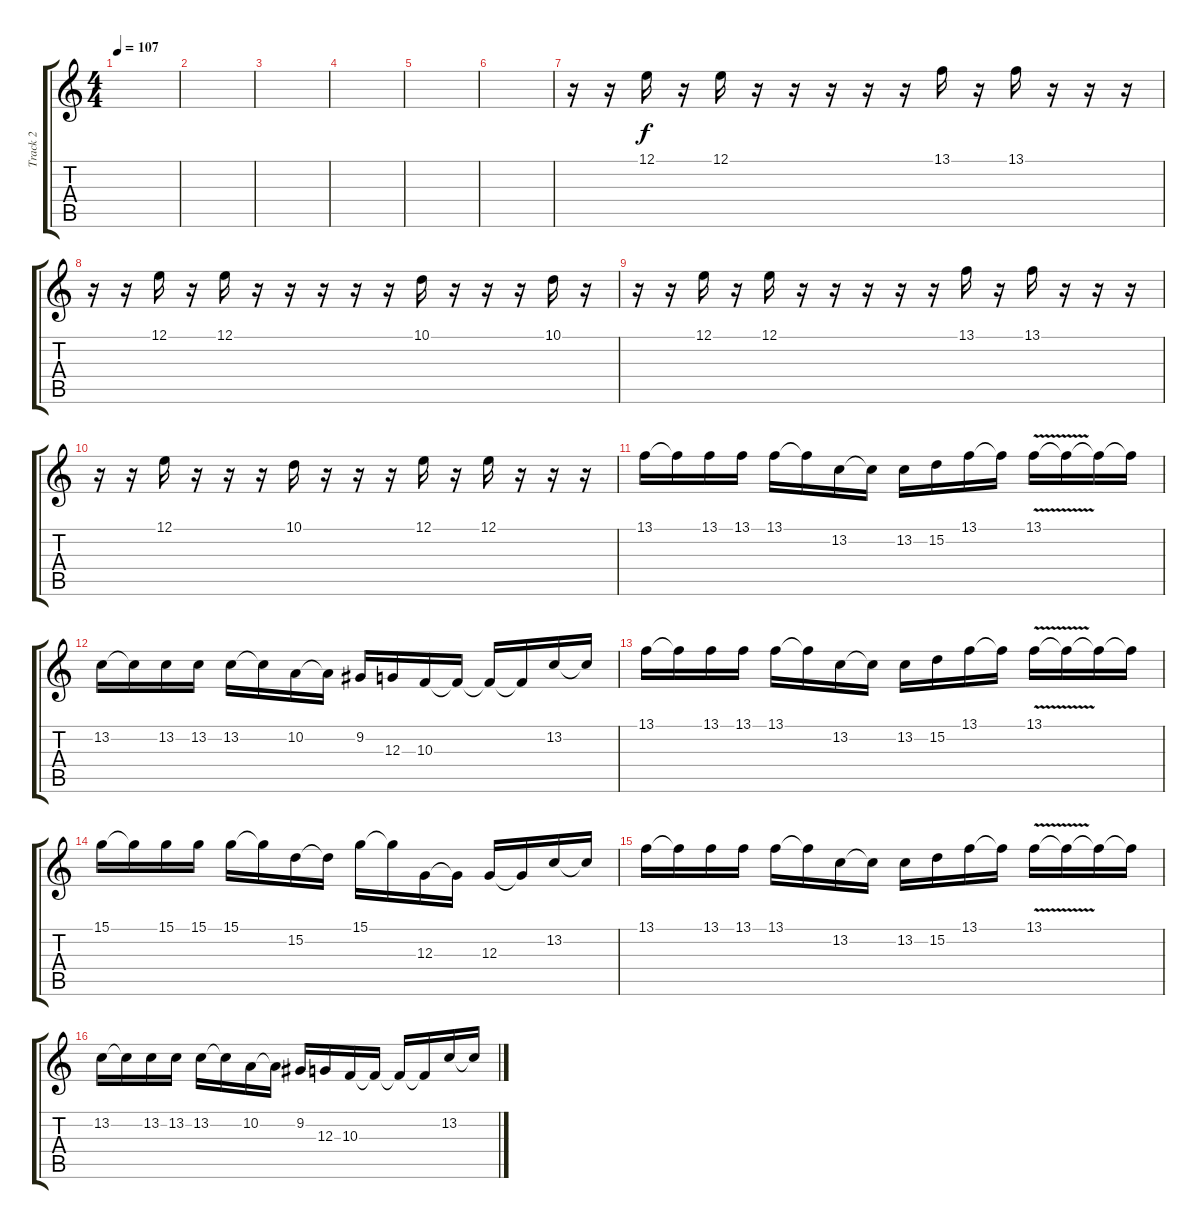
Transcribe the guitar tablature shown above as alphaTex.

\track ("Track 2" "Track 2") {instrument lead5charang}
\staff {score tabs}
\tuning (E4 B3 G3 D3 A2 E2) {hide}
\ts (4 4)
\tempo 107
\clef g2
\ks c
|
|
|
|
|
|
r.16 r.16 12.1.16 r.16 12.1.16 r.16 r.16 r.16 r.16 r.16 13.1.16 r.16 13.1.16 r.16 r.16 r.16 |
r.16 r.16 12.1.16 r.16 12.1.16 r.16 r.16 r.16 r.16 r.16 10.1.16 r.16 r.16 r.16 10.1.16 r.16 |
r.16 r.16 12.1.16 r.16 12.1.16 r.16 r.16 r.16 r.16 r.16 13.1.16 r.16 13.1.16 r.16 r.16 r.16 |
r.16 r.16 12.1.16 r.16 r.16 r.16 10.1.16 r.16 r.16 r.16 12.1.16 r.16 12.1.16 r.16 r.16 r.16 |
13.1.16 13.1{t}.16 13.1.16 13.1.16 13.1.16 13.1{t}.16 13.2.16 13.2{t}.16 13.2.16 15.2.16 13.1.16 13.1{t}.16 13.1{v}.16 13.1{t}.16 13.1{t}.16 13.1{t}.16 |
13.2.16 13.2{t}.16 13.2.16 13.2.16 13.2.16 13.2{t}.16 10.2.16 10.2{t}.16 9.2.16 12.3.16 10.3.16 10.3{t}.16 10.3{t}.16 10.3{t}.16 13.2.16 13.2{t}.16 |
13.1.16 13.1{t}.16 13.1.16 13.1.16 13.1.16 13.1{t}.16 13.2.16 13.2{t}.16 13.2.16 15.2.16 13.1.16 13.1{t}.16 13.1{v}.16 13.1{t}.16 13.1{t}.16 13.1{t}.16 |
15.1.16 15.1{t}.16 15.1.16 15.1.16 15.1.16 15.1{t}.16 15.2.16 15.2{t}.16 15.1.16 15.1{t}.16 12.3.16 12.3{t}.16 12.3.16 12.3{t}.16 13.2.16 13.2{t}.16 |
13.1.16 13.1{t}.16 13.1.16 13.1.16 13.1.16 13.1{t}.16 13.2.16 13.2{t}.16 13.2.16 15.2.16 13.1.16 13.1{t}.16 13.1{v}.16 13.1{t}.16 13.1{t}.16 13.1{t}.16 |
13.2.16 13.2{t}.16 13.2.16 13.2.16 13.2.16 13.2{t}.16 10.2.16 10.2{t}.16 9.2.16 12.3.16 10.3.16 10.3{t}.16 10.3{t}.16 10.3{t}.16 13.2.16 13.2{t}.16
